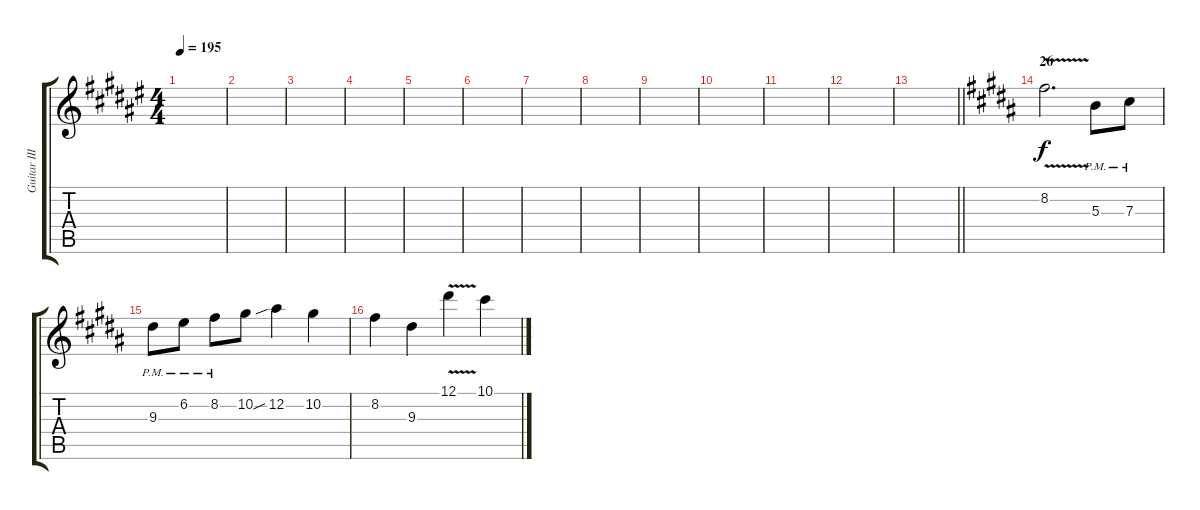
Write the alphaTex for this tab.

\track ("Guitar III" "Guitar III") {instrument overdrivenguitar}
\staff {score tabs}
\tuning (Eb4 Bb3 Gb3 Db3 Ab2 Db2) {hide}
\ts (4 4)
\tempo 195
\clef g2
\ks d#minor
|
|
|
|
|
|
|
|
|
|
|
|
\barLineRight lightlight
|
\section ("" "26")
\ks g#minor
8.2{v}.2{d volume 11 balance 8} 5.3{pm}.8 7.3{pm}.8 |
9.3{pm}.8 6.2{pm}.8 8.2{pm}.8 10.2.8 12.2{sib}.4 10.2.4 |
8.2.4 9.3.4 12.1{v}.4 10.1.4
